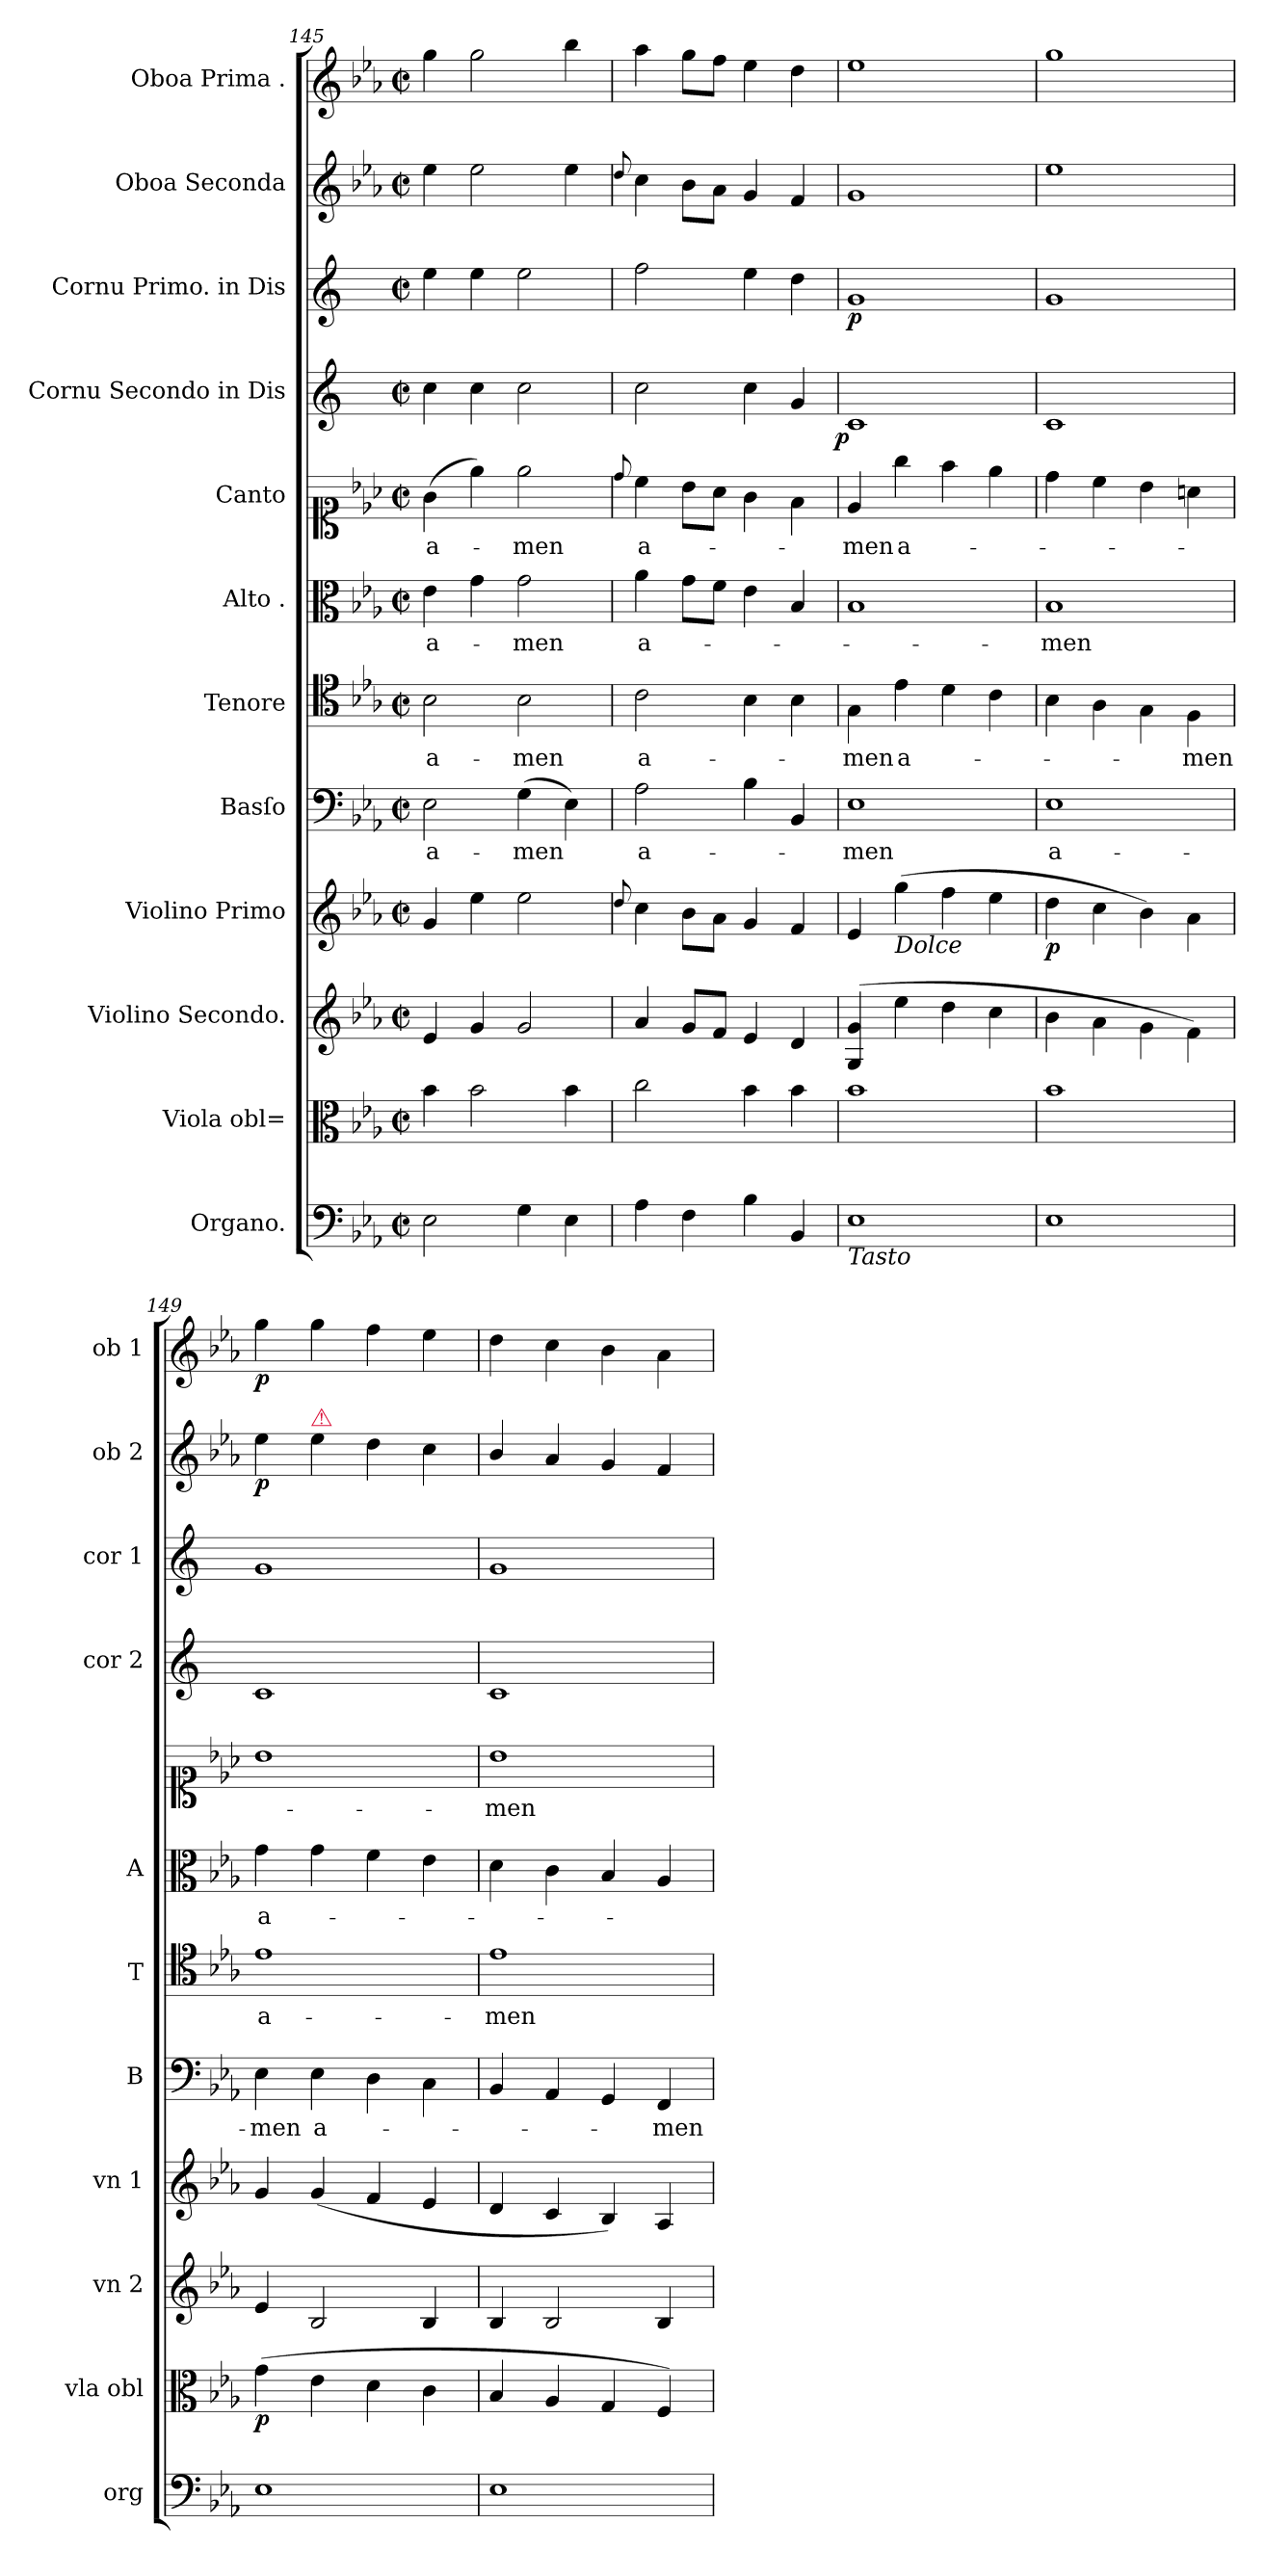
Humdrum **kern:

**kern	**kern	**dynam	**kern	**kern	**dynam	**kern	**text	**kern	**text	**kern	**text	**kern	**text	**kern	**dynam	**kern	**dynam	**kern	**dynam	**kern	**dynam
*part12	*part11	*part11	*part10	*part9	*part9	*part8	*part8	*part7	*part7	*part6	*part6	*part5	*part5	*part4	*part4	*part3	*part3	*part2	*part2	*part1	*part1
*staff12	*staff11	*staff11	*staff10	*staff9	*staff9	*staff8	*staff8	*staff7	*staff7	*staff6	*staff6	*staff5	*staff5	*staff4	*staff4	*staff3	*staff3	*staff2	*staff2	*staff1	*staff1
*I"Organo.	*I"Viola obl=	*	*I"Violino Secondo.	*I"Violino Primo	*	*I"Basſo	*	*I"Tenore	*	*I"Alto .	*	*I"Canto	*	*I"Cornu Secondo in Dis	*	*I"Cornu Primo. in Dis	*	*I"Oboa Seconda	*	*I"Oboa Prima .	*
*I'org	*I'vla obl	*	*I'vn 2	*I'vn 1	*	*I'B	*	*I'T	*	*I'A	*	*	*	*I'cor 2	*	*I'cor 1	*	*I'ob 2	*	*I'ob 1	*
*clefF4	*clefC3	*	*clefG2	*clefG2	*	*clefF4	*	*clefC4	*	*clefC3	*	*clefC1	*	*clefG2	*	*clefG2	*	*clefG2	*	*clefG2	*
*	*	*	*	*	*	*	*	*	*	*	*	*	*	*ITrd5c9	*	*ITrd5c9	*	*	*	*	*
*k[b-e-a-]	*k[b-e-a-]	*	*k[b-e-a-]	*k[b-e-a-]	*	*k[b-e-a-]	*	*k[b-e-a-]	*	*k[b-e-a-]	*	*k[b-e-a-]	*	*k[b-e-a-]	*	*k[b-e-a-]	*	*k[b-e-a-]	*	*k[b-e-a-]	*
*E-:	*E-:	*	*E-:	*E-:	*	*E-:	*	*E-:	*	*E-:	*	*E-:	*	*	*	*	*	*E-:	*	*E-:	*
*M2/2	*M2/2	*	*M2/2	*M2/2	*	*M2/2	*	*M2/2	*	*M2/2	*	*M2/2	*	*M2/2	*	*M2/2	*	*M2/2	*	*M2/2	*
*met(c|)	*met(c|)	*	*met(c|)	*met(c|)	*	*met(c|)	*	*met(c|)	*	*met(c|)	*	*met(c|)	*	*met(c|)	*	*met(c|)	*	*met(c|)	*	*met(c|)	*
=145	=145	=145	=145	=145	=145	=145	=145	=145	=145	=145	=145	=145	=145	=145	=145	=145	=145	=145	=145	=145	=145
!	!	!	!	!	!	!	!	!	!	!	!LO:LY:i	!	!	!	!	!	!	!	!	!	!
2E-\	4b-\	.	4e-/	4g/	.	2E-\	a-	2B-\	a-	4e-\	a-	(4g\	a-	4e-\	.	4g\	.	4ee-\	.	4gg\	.
.	2b-\	.	4g/	4ee-\	.	.	.	.	.	4g\	.	4ee-\)	.	4e-\	.	4g\	.	2ee-\	.	2gg\	.
!	!	!	!	!	!	!	!	!	!	!	!LO:LY:i	!	!	!	!	!	!	!	!	!	!
4G\	.	.	2g/	2ee-\	.	(4G\	-men	2B-\	-men	2g\	-men	2ee-\	-men	2e-\	.	2g\	.	.	.	.	.
4E-\	4b-\	.	.	.	.	4E-\)	.	.	.	.	.	.	.	.	.	.	.	4ee-\	.	4bb-\	.
=146	=146	=146	=146	=146	=146	=146	=146	=146	=146	=146	=146	=146	=146	=146	=146	=146	=146	=146	=146	=146	=146
.	.	.	.	8qqdd/	.	.	.	.	.	.	.	8qqdd/	.	.	.	.	.	8qqdd/	.	.	.
4A-\	2cc\	.	4a-/	4cc\	.	2A-\	a-	2c\	a-	4a-\	a-	4cc\	a-	2e-\	.	2a-\	.	4cc\	.	4aa-\	.
4F\	.	.	8g/L	8b-\L	.	.	.	.	.	8g\L	.	8b-\L	.	.	.	.	.	8b-\L	.	8gg\L	.
.	.	.	8f/J	8a-\J	.	.	.	.	.	8f\J	.	8a-\J	.	.	.	.	.	8a-\J	.	8ff\J	.
4B-\	4b-\	.	4e-/	4g/	.	4B-\	.	4B-\	.	4e-\	.	4g\	.	4e-\	.	4g\	.	4g/	.	4ee-\	.
4BB-/	4b-\	.	4d/	4f/	.	4BB-/	.	4B-\	.	4B-/	.	4f\	.	4B-/	.	4f\	.	4f/	.	4dd\	.
=147	=147	=147	=147	=147	=147	=147	=147	=147	=147	=147	=147	=147	=147	=147	=147	=147	=147	=147	=147	=147	=147
!LO:TX:b:i:t=Tasto	!	!	!	!	!	!	!	!	!	!	!	!	!	!	!	!	!	!	!	!	!
!	!	!	!	!	!	!	!	!	!	!	!	!	!	!	!LO:DY:rj	!	!	!	!	!	!
1E-\	1b-\	.	(4G/ 4g/	4e-/	.	1E-\	-men	4G\	-men	1B-/	.	4e-/	-men	1E-/	p	1B-/	p	1g/	.	1ee-\	.
!	!	!	!	!LO:TX:b:i:t=Dolce	!	!	!	!	!	!	!	!	!	!	!	!	!	!	!	!	!
.	.	.	4ee-\	(4gg\	.	.	.	4e-\	a-	.	.	4gg\	a-	.	.	.	.	.	.	.	.
.	.	.	4dd\	4ff\	.	.	.	4d\	.	.	.	4ff\	.	.	.	.	.	.	.	.	.
.	.	.	4cc\	4ee-\	.	.	.	4c\	.	.	.	4ee-\	.	.	.	.	.	.	.	.	.
=148	=148	=148	=148	=148	=148	=148	=148	=148	=148	=148	=148	=148	=148	=148	=148	=148	=148	=148	=148	=148	=148
!	!	!	!	!	!LO:DY:b	!	!	!	!	!	!	!	!	!	!	!	!	!	!	!	!
1E-\	1b-\	.	4b-\	4dd\	p	1E-\	a-	4B-\	.	1B-/	-men	4dd\	.	1E-/	.	1B-/	.	1ee-\	.	1gg\	.
.	.	.	4a-\	4cc\	.	.	.	4A-\	.	.	.	4cc\	.	.	.	.	.	.	.	.	.
.	.	.	4g\	4b-\)	.	.	.	4G\	.	.	.	4b-\	.	.	.	.	.	.	.	.	.
.	.	.	4f\)	4a-\	.	.	.	4F\	-men	.	.	4an\	.	.	.	.	.	.	.	.	.
=149	=149	=149	=149	=149	=149	=149	=149	=149	=149	=149	=149	=149	=149	=149	=149	=149	=149	=149	=149	=149	=149
!	!	!LO:DY:b	!	!	!	!	!	!	!	!	!	!	!	!	!	!	!	!	!	!	!
1E-\	(4g\	p	4e-/	4g/	.	4E-\	-men	1e-\	a-	4g\	a-	1b-\	.	1E-/	.	1B-/	.	4ee-\	p	4gg\	p
!	!	!	!	!	!	!	!	!	!	!	!	!	!	!	!	!	!	!LO:TX:a:color=crimson:t=⚠	!	!	!
.	4e-\	.	2B-/	(4g/	.	4E-\	a-	.	.	4g\	.	.	.	.	.	.	.	4ee-\	.	4gg\	.
.	4d\	.	.	4f/	.	4D\	.	.	.	4f\	.	.	.	.	.	.	.	4dd\	.	4ff\	.
.	4c\	.	4B-/	4e-/	.	4C\	.	.	.	4e-\	.	.	.	.	.	.	.	4cc\	.	4ee-\	.
=150	=150	=150	=150	=150	=150	=150	=150	=150	=150	=150	=150	=150	=150	=150	=150	=150	=150	=150	=150	=150	=150
1E-\	4B-/	.	4B-/	4d/	.	4BB-/	.	1e-\	-men	4d\	.	1b-\	-men	1E-/	.	1B-/	.	4b-/	.	4dd\	.
.	4A-/	.	2B-/	4c/	.	4AA-/	.	.	.	4c\	.	.	.	.	.	.	.	4a-/	.	4cc\	.
.	4G/	.	.	4B-/)	.	4GG/	.	.	.	4B-/	.	.	.	.	.	.	.	4g/	.	4b-\	.
.	4F/)	.	4B-/	4A-/	.	4FF/	-men	.	.	4A-/	.	.	.	.	.	.	.	4f/	.	4a-\	.
=	=	=	=	=	=	=	=	=	=	=	=	=	=	=	=	=	=	=	=	=	=
*-	*-	*-	*-	*-	*-	*-	*-	*-	*-	*-	*-	*-	*-	*-	*-	*-	*-	*-	*-	*-	*-
